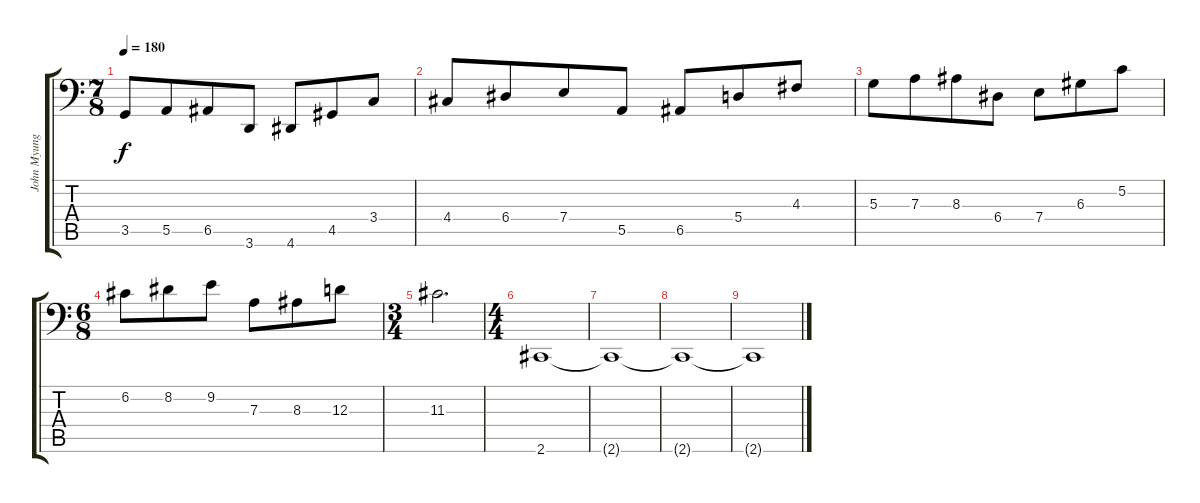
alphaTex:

\track ("John Myung - Bass" "John Myung") {instrument electricbassfinger}
\staff {score tabs}
\tuning (C3 G2 D2 A1 E1 B0) {hide}
\ts (7 8)
\tempo 180
\clef f4
\ks c
3.5.8{dy f} 5.5.8 6.5.8 3.6.8 4.6.8 4.5.8 3.4.8 |
4.4.8 6.4.8 7.4.8 5.5.8 6.5.8 5.4.8 4.3.8 |
5.3.8 7.3.8 8.3.8 6.4.8 7.4.8 6.3.8 5.2.8 |
\ts (6 8)
6.2.8 8.2.8 9.2.8 7.3.8 8.3.8 12.3.8 |
\ts (3 4)
11.3.2{d} |
\ts (4 4)
2.6.1 |
2.6{t}.1 |
2.6{t}.1 |
2.6{t}.1
